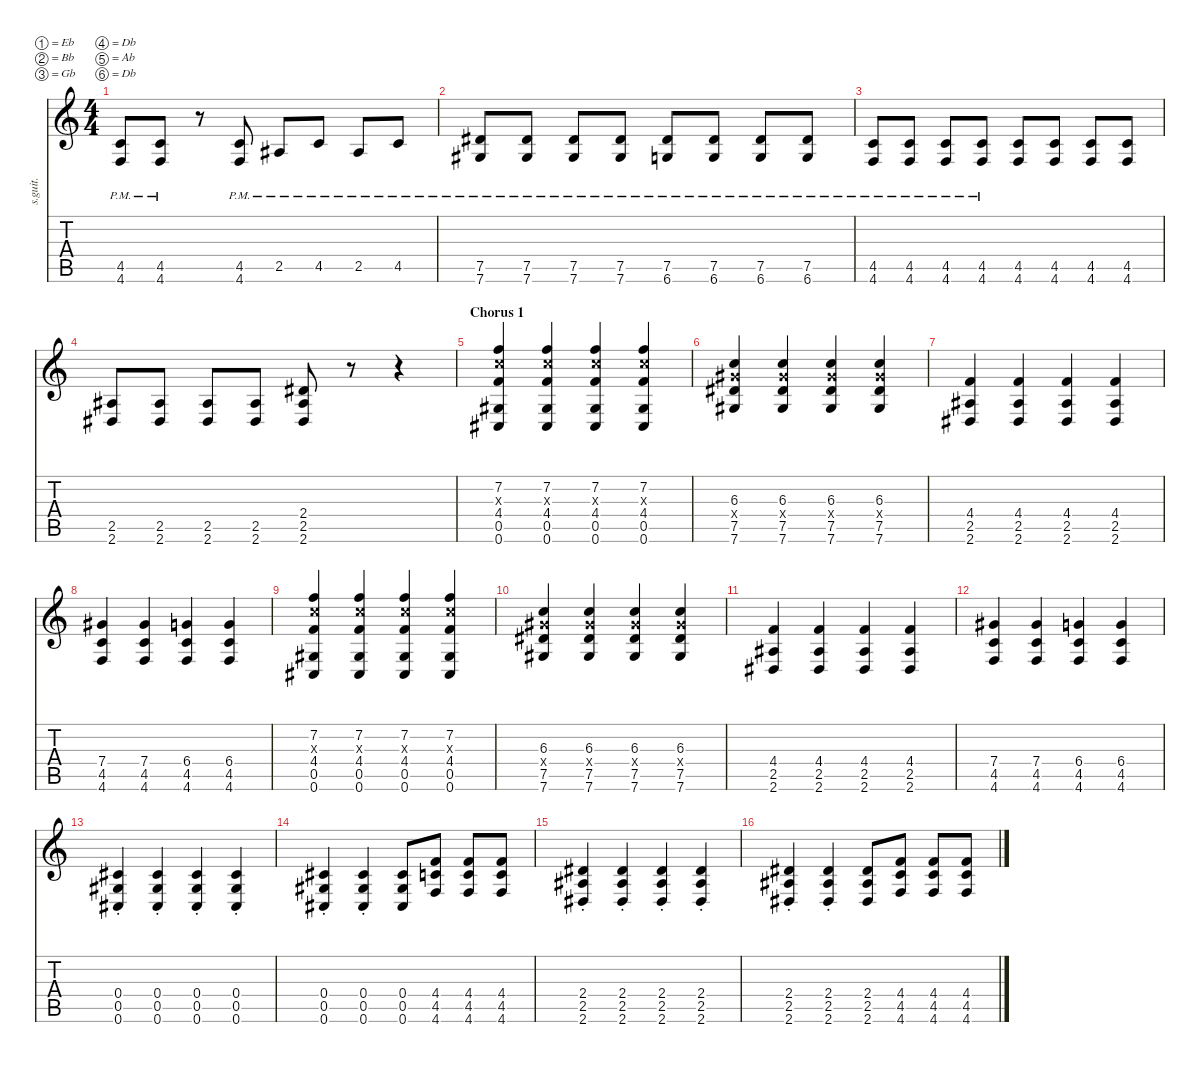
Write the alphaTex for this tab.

\defaultSystemsLayout 4
\hideDynamics
\bracketExtendMode nobrackets
\track ("Taylor York | Rhythm Guitar | Dist." "s.guit.") {instrument distortionguitar}
\staff {score tabs}
\tuning (Eb4 Bb3 Gb3 Db3 Ab2 Db2)
\ts (4 4)
\tempo (173 hide)
\clef g2
\ks c
(4.5{pm} 4.6{pm}).8{lyrics (0 "") lyrics (1 "") lyrics (2 "") lyrics (3 "") lyrics (4 "") dy f} (4.5{pm} 4.6{pm}).8{lyrics (0 "") lyrics (1 "") lyrics (2 "") lyrics (3 "") lyrics (4 "")} r.8 (4.5{pm} 4.6{pm}).8{lyrics (0 "") lyrics (1 "") lyrics (2 "") lyrics (3 "") lyrics (4 "")} 2.5{pm acc #}.8{lyrics (0 "") lyrics (1 "") lyrics (2 "") lyrics (3 "") lyrics (4 "")} 4.5{pm}.8{lyrics (0 "") lyrics (1 "") lyrics (2 "") lyrics (3 "") lyrics (4 "")} 2.5{pm acc #}.8{lyrics (0 "") lyrics (1 "") lyrics (2 "") lyrics (3 "") lyrics (4 "")} 4.5{pm}.8{lyrics (0 "") lyrics (1 "") lyrics (2 "") lyrics (3 "") lyrics (4 "")} |
(7.5{pm acc #} 7.6{pm acc #}).8{lyrics (0 "") lyrics (1 "") lyrics (2 "") lyrics (3 "") lyrics (4 "")} (7.5{pm acc #} 7.6{pm acc #}).8{lyrics (0 "") lyrics (1 "") lyrics (2 "") lyrics (3 "") lyrics (4 "")} (7.5{pm acc #} 7.6{pm acc #}).8{lyrics (0 "") lyrics (1 "") lyrics (2 "") lyrics (3 "") lyrics (4 "")} (7.5{pm acc #} 7.6{pm acc #}).8{lyrics (0 "") lyrics (1 "") lyrics (2 "") lyrics (3 "") lyrics (4 "")} (7.5{pm acc #} 6.6{pm}).8{lyrics (0 "") lyrics (1 "") lyrics (2 "") lyrics (3 "") lyrics (4 "")} (7.5{pm acc #} 6.6{pm}).8{lyrics (0 "") lyrics (1 "") lyrics (2 "") lyrics (3 "") lyrics (4 "")} (7.5{pm acc #} 6.6{pm}).8{lyrics (0 "") lyrics (1 "") lyrics (2 "") lyrics (3 "") lyrics (4 "")} (7.5{pm acc #} 6.6{pm}).8{lyrics (0 "") lyrics (1 "") lyrics (2 "") lyrics (3 "") lyrics (4 "")} |
(4.5{pm} 4.6{pm}).8{lyrics (0 "") lyrics (1 "") lyrics (2 "") lyrics (3 "") lyrics (4 "")} (4.5{pm} 4.6{pm}).8{lyrics (0 "") lyrics (1 "") lyrics (2 "") lyrics (3 "") lyrics (4 "")} (4.5{pm} 4.6{pm}).8{lyrics (0 "") lyrics (1 "") lyrics (2 "") lyrics (3 "") lyrics (4 "")} (4.5{pm} 4.6{pm}).8{lyrics (0 "") lyrics (1 "") lyrics (2 "") lyrics (3 "") lyrics (4 "")} (4.5 4.6).8{lyrics (0 "") lyrics (1 "") lyrics (2 "") lyrics (3 "") lyrics (4 "")} (4.5 4.6).8{lyrics (0 "") lyrics (1 "") lyrics (2 "") lyrics (3 "") lyrics (4 "")} (4.5 4.6).8{lyrics (0 "") lyrics (1 "") lyrics (2 "") lyrics (3 "") lyrics (4 "")} (4.5 4.6).8{lyrics (0 "") lyrics (1 "") lyrics (2 "") lyrics (3 "") lyrics (4 "")} |
(2.5{acc #} 2.6{acc #}).8{lyrics (0 "") lyrics (1 "") lyrics (2 "") lyrics (3 "") lyrics (4 "")} (2.5{acc #} 2.6{acc #}).8{lyrics (0 "") lyrics (1 "") lyrics (2 "") lyrics (3 "") lyrics (4 "")} (2.5{acc #} 2.6{acc #}).8{lyrics (0 "") lyrics (1 "") lyrics (2 "") lyrics (3 "") lyrics (4 "")} (2.5{acc #} 2.6{acc #}).8{lyrics (0 "") lyrics (1 "") lyrics (2 "") lyrics (3 "") lyrics (4 "")} (2.4{acc #} 2.5{acc #} 2.6{acc #}).8{lyrics (0 "") lyrics (1 "") lyrics (2 "") lyrics (3 "") lyrics (4 "")} r.8 r.4 |
\section ("" "Chorus 1")
(7.2 6.3{x} 4.4 0.5{acc #} 0.6{acc #}).4{lyrics (0 "") lyrics (1 "") lyrics (2 "") lyrics (3 "") lyrics (4 "")} (7.2 6.3{x} 4.4 0.5{acc #} 0.6{acc #}).4{lyrics (0 "") lyrics (1 "") lyrics (2 "") lyrics (3 "") lyrics (4 "")} (7.2 6.3{x} 4.4 0.5{acc #} 0.6{acc #}).4{lyrics (0 "") lyrics (1 "") lyrics (2 "") lyrics (3 "") lyrics (4 "")} (7.2 6.3{x} 4.4 0.5{acc #} 0.6{acc #}).4{lyrics (0 "") lyrics (1 "") lyrics (2 "") lyrics (3 "") lyrics (4 "")} |
(6.3 7.4{x acc #} 7.5{acc #} 7.6{acc #}).4{lyrics (0 "") lyrics (1 "") lyrics (2 "") lyrics (3 "") lyrics (4 "")} (6.3 7.4{x acc #} 7.5{acc #} 7.6{acc #}).4{lyrics (0 "") lyrics (1 "") lyrics (2 "") lyrics (3 "") lyrics (4 "")} (6.3 7.4{x acc #} 7.5{acc #} 7.6{acc #}).4{lyrics (0 "") lyrics (1 "") lyrics (2 "") lyrics (3 "") lyrics (4 "")} (6.3 7.4{x acc #} 7.5{acc #} 7.6{acc #}).4{lyrics (0 "") lyrics (1 "") lyrics (2 "") lyrics (3 "") lyrics (4 "")} |
(4.4 2.5{acc #} 2.6{acc #}).4{lyrics (0 "") lyrics (1 "") lyrics (2 "") lyrics (3 "") lyrics (4 "")} (4.4 2.5{acc #} 2.6{acc #}).4{lyrics (0 "") lyrics (1 "") lyrics (2 "") lyrics (3 "") lyrics (4 "")} (4.4 2.5{acc #} 2.6{acc #}).4{lyrics (0 "") lyrics (1 "") lyrics (2 "") lyrics (3 "") lyrics (4 "")} (4.4 2.5{acc #} 2.6{acc #}).4{lyrics (0 "") lyrics (1 "") lyrics (2 "") lyrics (3 "") lyrics (4 "")} |
(7.4{acc #} 4.5 4.6).4{lyrics (0 "") lyrics (1 "") lyrics (2 "") lyrics (3 "") lyrics (4 "")} (7.4{acc #} 4.5 4.6).4{lyrics (0 "") lyrics (1 "") lyrics (2 "") lyrics (3 "") lyrics (4 "")} (6.4 4.5 4.6).4{lyrics (0 "") lyrics (1 "") lyrics (2 "") lyrics (3 "") lyrics (4 "")} (6.4 4.5 4.6).4{lyrics (0 "") lyrics (1 "") lyrics (2 "") lyrics (3 "") lyrics (4 "")} |
(7.2 6.3{x} 4.4 0.5{acc #} 0.6{acc #}).4{lyrics (0 "") lyrics (1 "") lyrics (2 "") lyrics (3 "") lyrics (4 "")} (7.2 6.3{x} 4.4 0.5{acc #} 0.6{acc #}).4{lyrics (0 "") lyrics (1 "") lyrics (2 "") lyrics (3 "") lyrics (4 "")} (7.2 6.3{x} 4.4 0.5{acc #} 0.6{acc #}).4{lyrics (0 "") lyrics (1 "") lyrics (2 "") lyrics (3 "") lyrics (4 "")} (7.2 6.3{x} 4.4 0.5{acc #} 0.6{acc #}).4{lyrics (0 "") lyrics (1 "") lyrics (2 "") lyrics (3 "") lyrics (4 "")} |
(6.3 7.4{x acc #} 7.5{acc #} 7.6{acc #}).4{lyrics (0 "") lyrics (1 "") lyrics (2 "") lyrics (3 "") lyrics (4 "")} (6.3 7.4{x acc #} 7.5{acc #} 7.6{acc #}).4{lyrics (0 "") lyrics (1 "") lyrics (2 "") lyrics (3 "") lyrics (4 "")} (6.3 7.4{x acc #} 7.5{acc #} 7.6{acc #}).4{lyrics (0 "") lyrics (1 "") lyrics (2 "") lyrics (3 "") lyrics (4 "")} (6.3 7.4{x acc #} 7.5{acc #} 7.6{acc #}).4{lyrics (0 "") lyrics (1 "") lyrics (2 "") lyrics (3 "") lyrics (4 "")} |
(4.4 2.5{acc #} 2.6{acc #}).4{lyrics (0 "") lyrics (1 "") lyrics (2 "") lyrics (3 "") lyrics (4 "")} (4.4 2.5{acc #} 2.6{acc #}).4{lyrics (0 "") lyrics (1 "") lyrics (2 "") lyrics (3 "") lyrics (4 "")} (4.4 2.5{acc #} 2.6{acc #}).4{lyrics (0 "") lyrics (1 "") lyrics (2 "") lyrics (3 "") lyrics (4 "")} (4.4 2.5{acc #} 2.6{acc #}).4{lyrics (0 "") lyrics (1 "") lyrics (2 "") lyrics (3 "") lyrics (4 "")} |
(7.4{acc #} 4.5 4.6).4{lyrics (0 "") lyrics (1 "") lyrics (2 "") lyrics (3 "") lyrics (4 "")} (7.4{acc #} 4.5 4.6).4{lyrics (0 "") lyrics (1 "") lyrics (2 "") lyrics (3 "") lyrics (4 "")} (6.4 4.5 4.6).4{lyrics (0 "") lyrics (1 "") lyrics (2 "") lyrics (3 "") lyrics (4 "")} (6.4 4.5 4.6).4{lyrics (0 "") lyrics (1 "") lyrics (2 "") lyrics (3 "") lyrics (4 "")} |
(0.4{st acc #} 0.5{st acc #} 0.6{st acc #}).4{lyrics (0 "") lyrics (1 "") lyrics (2 "") lyrics (3 "") lyrics (4 "")} (0.4{st acc #} 0.5{st acc #} 0.6{st acc #}).4{lyrics (0 "") lyrics (1 "") lyrics (2 "") lyrics (3 "") lyrics (4 "")} (0.4{st acc #} 0.5{st acc #} 0.6{st acc #}).4{lyrics (0 "") lyrics (1 "") lyrics (2 "") lyrics (3 "") lyrics (4 "")} (0.4{st acc #} 0.5{st acc #} 0.6{st acc #}).4{lyrics (0 "") lyrics (1 "") lyrics (2 "") lyrics (3 "") lyrics (4 "")} |
(0.4{st acc #} 0.5{st acc #} 0.6{st acc #}).4{lyrics (0 "") lyrics (1 "") lyrics (2 "") lyrics (3 "") lyrics (4 "")} (0.4{st acc #} 0.5{st acc #} 0.6{st acc #}).4{lyrics (0 "") lyrics (1 "") lyrics (2 "") lyrics (3 "") lyrics (4 "")} (0.4{acc #} 0.5{acc #} 0.6{acc #}).8{lyrics (0 "") lyrics (1 "") lyrics (2 "") lyrics (3 "") lyrics (4 "")} (4.4 4.5 4.6).8{lyrics (0 "") lyrics (1 "") lyrics (2 "") lyrics (3 "") lyrics (4 "")} (4.4 4.5 4.6).8{lyrics (0 "") lyrics (1 "") lyrics (2 "") lyrics (3 "") lyrics (4 "")} (4.4 4.5 4.6).8{lyrics (0 "") lyrics (1 "") lyrics (2 "") lyrics (3 "") lyrics (4 "")} |
(2.4{st acc #} 2.5{st acc #} 2.6{st acc #}).4{lyrics (0 "") lyrics (1 "") lyrics (2 "") lyrics (3 "") lyrics (4 "")} (2.4{st acc #} 2.5{st acc #} 2.6{st acc #}).4{lyrics (0 "") lyrics (1 "") lyrics (2 "") lyrics (3 "") lyrics (4 "")} (2.4{st acc #} 2.5{st acc #} 2.6{st acc #}).4{lyrics (0 "") lyrics (1 "") lyrics (2 "") lyrics (3 "") lyrics (4 "")} (2.4{st acc #} 2.5{st acc #} 2.6{st acc #}).4{lyrics (0 "") lyrics (1 "") lyrics (2 "") lyrics (3 "") lyrics (4 "")} |
(2.4{st acc #} 2.5{st acc #} 2.6{st acc #}).4{lyrics (0 "") lyrics (1 "") lyrics (2 "") lyrics (3 "") lyrics (4 "")} (2.4{st acc #} 2.5{st acc #} 2.6{st acc #}).4{lyrics (0 "") lyrics (1 "") lyrics (2 "") lyrics (3 "") lyrics (4 "")} (2.4{acc #} 2.5{acc #} 2.6{acc #}).8{lyrics (0 "") lyrics (1 "") lyrics (2 "") lyrics (3 "") lyrics (4 "")} (4.4 4.5 4.6).8{lyrics (0 "") lyrics (1 "") lyrics (2 "") lyrics (3 "") lyrics (4 "")} (4.4 4.5 4.6).8{lyrics (0 "") lyrics (1 "") lyrics (2 "") lyrics (3 "") lyrics (4 "")} (4.4 4.5 4.6).8{lyrics (0 "") lyrics (1 "") lyrics (2 "") lyrics (3 "") lyrics (4 "")}
